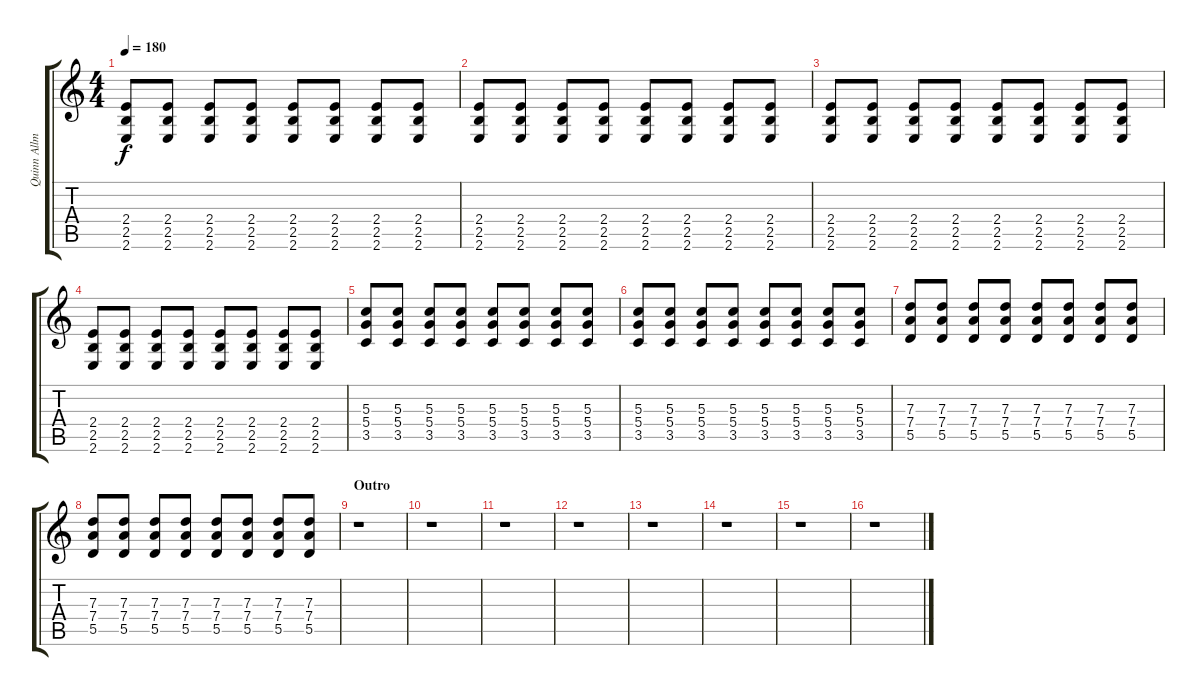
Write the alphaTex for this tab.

\track ("Quinn Allman II" "Quinn Allm") {instrument distortionguitar}
\staff {score tabs}
\tuning (E4 B3 G3 D3 A2 D2) {hide}
\ts (4 4)
\tempo 180
\clef g2
\ks c
(2.4 2.5 2.6).8{dy f} (2.4 2.5 2.6).8 (2.4 2.5 2.6).8 (2.4 2.5 2.6).8 (2.4 2.5 2.6).8 (2.4 2.5 2.6).8 (2.4 2.5 2.6).8 (2.4 2.5 2.6).8 |
(2.4 2.5 2.6).8 (2.4 2.5 2.6).8 (2.4 2.5 2.6).8 (2.4 2.5 2.6).8 (2.4 2.5 2.6).8 (2.4 2.5 2.6).8 (2.4 2.5 2.6).8 (2.4 2.5 2.6).8 |
(2.4 2.5 2.6).8 (2.4 2.5 2.6).8 (2.4 2.5 2.6).8 (2.4 2.5 2.6).8 (2.4 2.5 2.6).8 (2.4 2.5 2.6).8 (2.4 2.5 2.6).8 (2.4 2.5 2.6).8 |
(2.4 2.5 2.6).8 (2.4 2.5 2.6).8 (2.4 2.5 2.6).8 (2.4 2.5 2.6).8 (2.4 2.5 2.6).8 (2.4 2.5 2.6).8 (2.4 2.5 2.6).8 (2.4 2.5 2.6).8 |
(5.3 5.4 3.5).8 (5.3 5.4 3.5).8 (5.3 5.4 3.5).8 (5.3 5.4 3.5).8 (5.3 5.4 3.5).8 (5.3 5.4 3.5).8 (5.3 5.4 3.5).8 (5.3 5.4 3.5).8 |
(5.3 5.4 3.5).8 (5.3 5.4 3.5).8 (5.3 5.4 3.5).8 (5.3 5.4 3.5).8 (5.3 5.4 3.5).8 (5.3 5.4 3.5).8 (5.3 5.4 3.5).8 (5.3 5.4 3.5).8 |
(7.3 7.4 5.5).8 (7.3 7.4 5.5).8 (7.3 7.4 5.5).8 (7.3 7.4 5.5).8 (7.3 7.4 5.5).8 (7.3 7.4 5.5).8 (7.3 7.4 5.5).8 (7.3 7.4 5.5).8 |
(7.3 7.4 5.5).8 (7.3 7.4 5.5).8 (7.3 7.4 5.5).8 (7.3 7.4 5.5).8 (7.3 7.4 5.5).8 (7.3 7.4 5.5).8 (7.3 7.4 5.5).8 (7.3 7.4 5.5).8 |
\section ("" "Outro")
r.1 |
r.1 |
r.1 |
r.1 |
r.1 |
r.1 |
r.1 |
r.1
